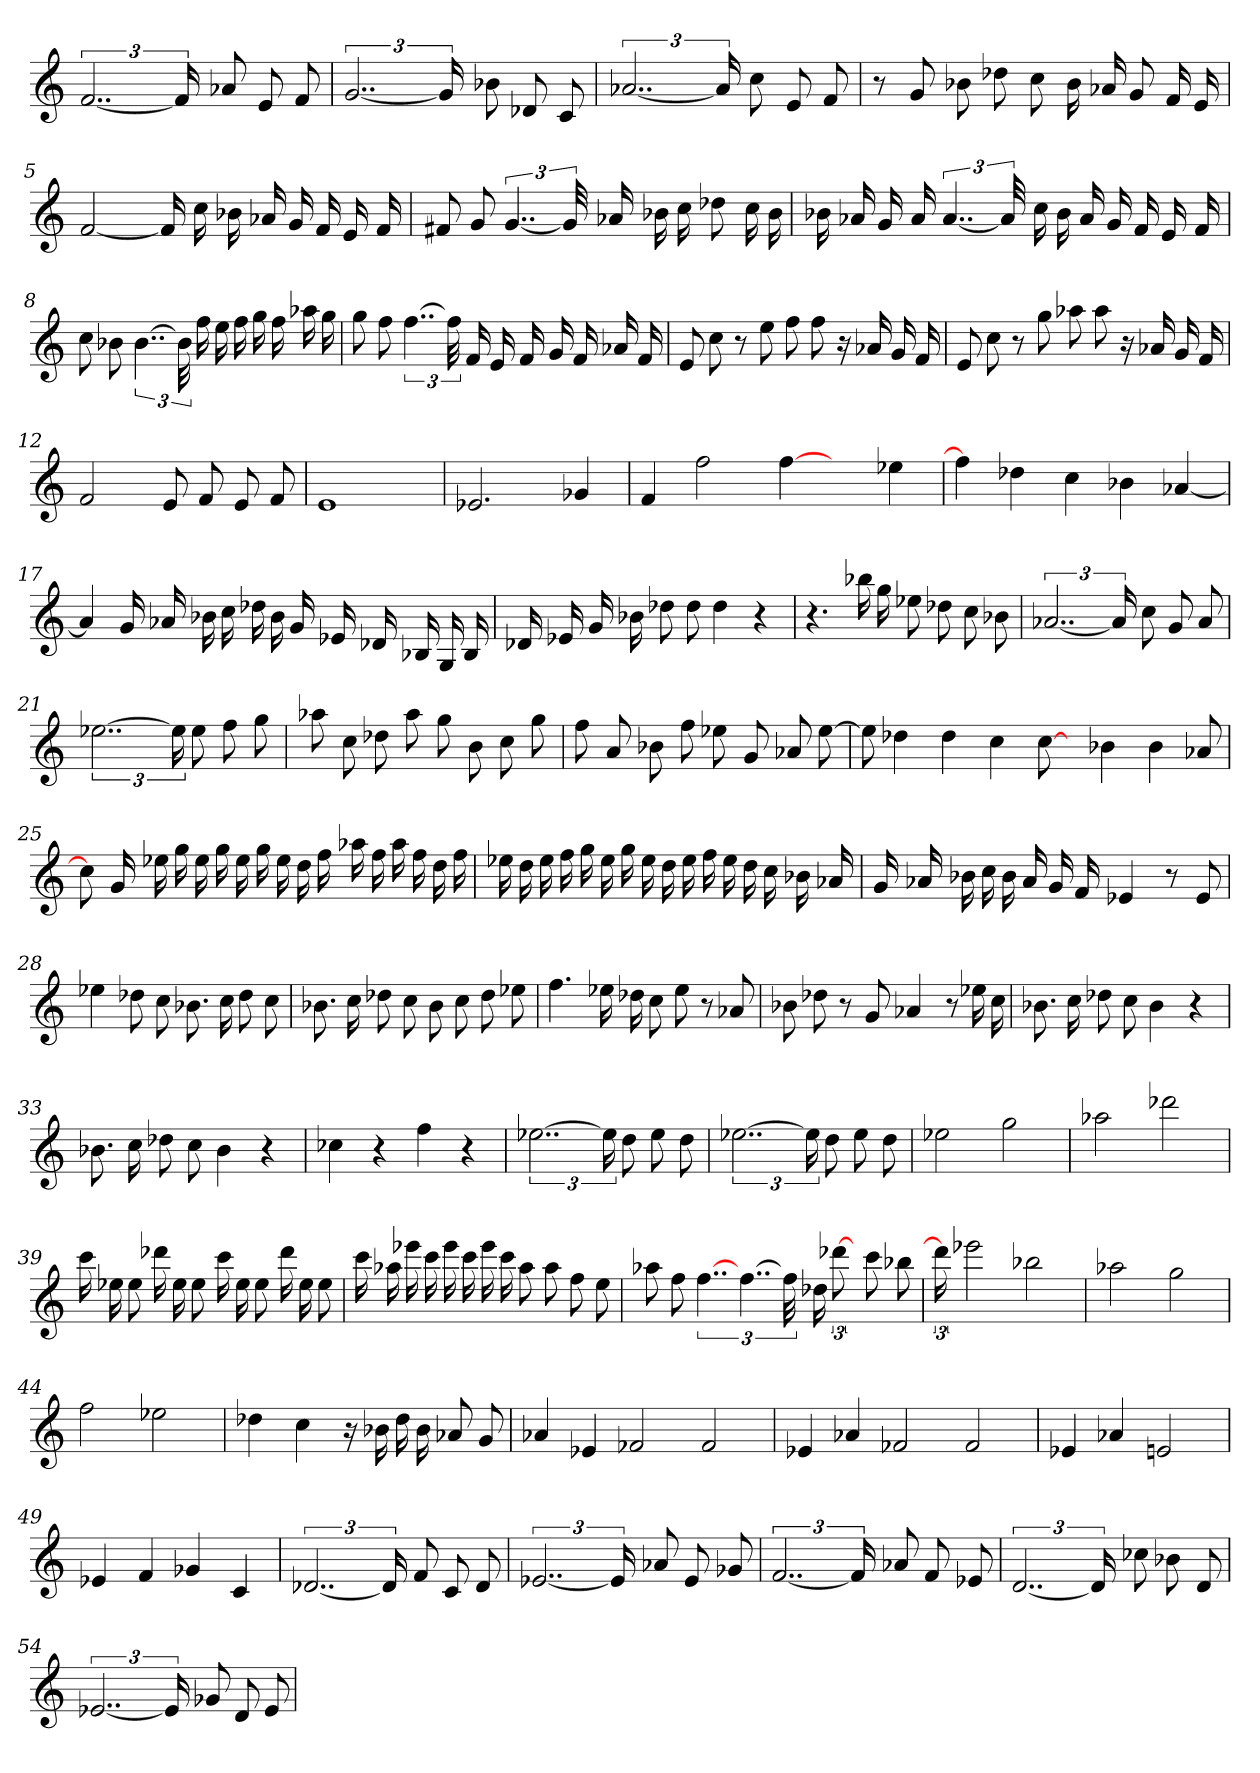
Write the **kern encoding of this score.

**kern
*part1
*staff1
=
[3..f
24f]
8a-X
8e
8f
=2
[3..g
24g]
8b-X
8d-X
8c
=3
[3..a-X
24a-]
8cc
8e
8f
=4
8r
8g
8b-X
8dd-X
8cc
16b-
16a-X
8g
16f
16e
=5
[2f
16f]
16cc
16b-X
16a-X
16g
16f
16e
16f
=6
8f#X
8g
[6..g
48g]
16a-X
16b-X
16cc
8dd-X
16cc
16b-
=7
16b-X
16a-X
16g
16a-
[6..a-
48a-]
16cc
16b-
16a-
16g
16f
16e
16f
=8
8cc
8b-X
[6..b-
48b-]
16ff
16ee
16ff
16gg
16ff
16aa-X
16gg
=9
8gg
8ff
[6..ff
48ff]
16f
16e
16f
16g
16f
16a-X
16f
=10
8e
8cc
8r
8ee
8ff
8ff
16r
16a-X
16g
16f
=11
8e
8cc
8r
8gg
8aa-X
8aa-
16r
16a-X
16g
16f
=12
2f
8e
8f
8e
8f
=13
1e
=14
2.e-X
4g-X
=15
4f
2ff
[4ff
4ryy
4ee-X
=16
4ff]
4dd-X
4cc
4b-X
[4a-X
=17
4a-]
16g
16a-X
16b-X
16cc
16dd-X
16b-
16g
16e-X
16d-X
16B-X
16G
16B-
=18
16d-X
16e-X
16g
16b-X
8dd-X
8dd-
4dd-
4r
=19
4.r
16bb-X
16gg
8ee-X
8dd-X
8cc
8b-X
=20
[3..a-X
24a-]
8cc
8g
8a-
=21
[3..ee-X
24ee-]
8ee-
8ff
8gg
=22
8aa-X
8cc
8dd-X
8aa-
8gg
8b
8cc
8gg
=23
8ff
8a
8b-X
8ff
8ee-X
8g
8a-X
[8ee-
=24
8ee-]
4dd-X
4dd-
4cc
[8cc
8ryy
4b-X
4b-
8a-X
=25
8cc]
16g
16ee-X
16gg
16ee-
16gg
16ee-
16gg
16ee-
16dd
16ff
16aa-X
16ff
16aa-
16ff
16dd
16ff
=26
16ee-X
16dd
16ee-
16ff
16gg
16ee-
16gg
16ee-
16dd
16ee-
16ff
16ee-
16dd
16cc
16b-X
16a-X
=27
16g
16a-X
16b-X
16cc
16b-
16a-
16g
16f
4e-X
8r
8e-
=28
4ee-X
8dd-X
8cc
8.b-X
16cc
8dd-
8cc
=29
8.b-X
16cc
8dd-X
8cc
8b-
8cc
8dd-
8ee-X
=30
4.ff
16ee-X
16dd-X
8cc
8ee-
8r
8a-X
=31
8b-X
8dd-X
8r
8g
4a-X
8r
16ee-X
16cc
=32
8.b-X
16cc
8dd-X
8cc
4b-
4r
=33
8.b-X
16cc
8dd-X
8cc
4b-
4r
=34
4cc-X
4r
4ff
4r
=35
[3..ee-X
24ee-]
8dd
8ee-
8dd
=36
[3..ee-X
24ee-]
8dd
8ee-
8dd
=37
2ee-X
2gg
=38
2aa-X
2ddd-X
=39
16ccc
16ee-X
8ee-
16ddd-X
16ee-
8ee-
16ccc
16ee-
8ee-
16ddd-
16ee-
8ee-
=40
16ccc
16aa-X
16eee-X
16ccc
16eee-
16ccc
16eee-
16ccc
8aa-
8aa-
8ff
8ee
=41
8aa-X
8ff
[6..ff
[6..ff
48ff]
16dd-X
[12ddd-X
24ryy
8ccc
8bb-X
=42
24ddd-]
2eee-X
2bb-X
=43
2aa-X
2gg
=44
2ff
2ee-X
=45
4dd-X
4cc
16r
16b-X
16dd-
16b-
8a-X
8g
=46
4a-X
4e-X
2f-X
2f-
=47
4e-X
4a-X
2f-X
2f-
=48
4e-X
4a-X
2en
=49
4e-X
4f
4g-X
4c
=50
[3..d-X
24d-]
8f
8c
8d-
=51
[3..e-X
24e-]
8a-X
8e-
8g-X
=52
[3..f
24f]
8a-X
8f
8e-X
=53
[3..d
24d]
8cc-X
8b-X
8d
=54
[3..e-X
24e-]
8g-X
8d
8e-
=
*-
